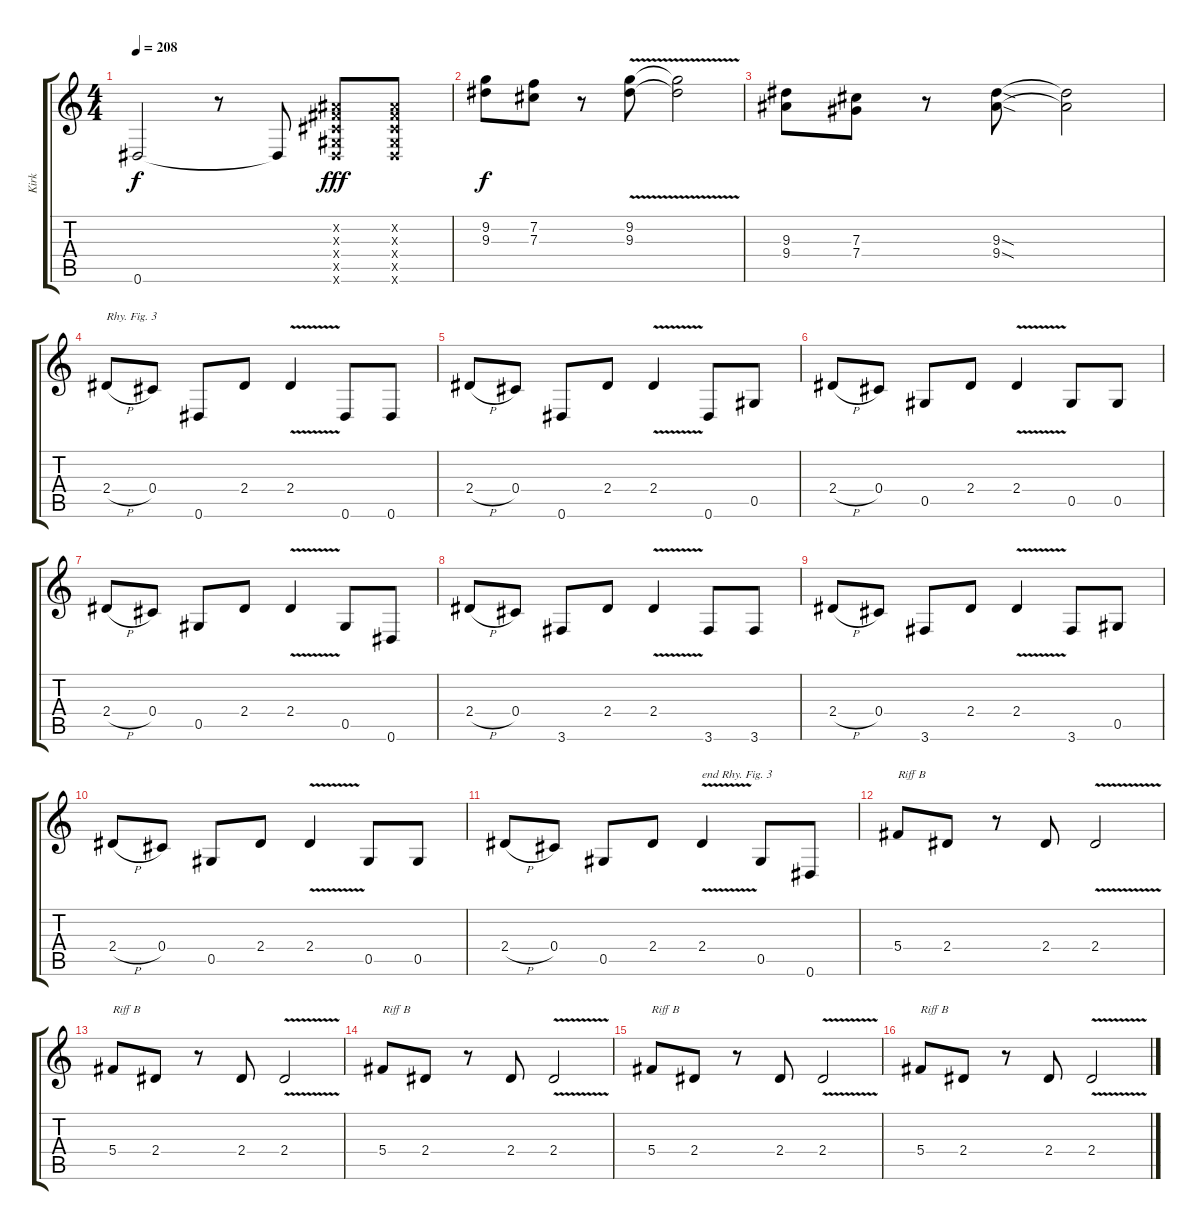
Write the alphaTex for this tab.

\track ("Kirk" "Kirk") {instrument distortionguitar}
\staff {score tabs}
\tuning (Eb4 Bb3 Gb3 Db3 Ab2 Eb2) {hide}
\ts (4 4)
\tempo 208
\clef g2
\ks c
0.6{t}.2{dy f} r.8 0.6{t}.8 (0.2{x} 0.3{x} 0.4{x} 0.5{x} 0.6{x}).8{dy fff} (0.2{x} 0.3{x} 0.4{x} 0.5{x} 0.6{x}).8 |
(9.2 9.3).8{dy f} (7.2 7.3).8 r.8 (9.2{v} 9.3{v}).8 (9.2{t} 9.3{t}).2 |
(9.3 9.4).8 (7.3 7.4).8 r.8 (9.3{sod} 9.4{sod}).8 (9.3{t} 9.4{t}).2 |
2.4{h}.8{txt "Rhy. Fig. 3"} 0.4.8 0.6.8 2.4.8 2.4{v}.4 0.6.8 0.6.8 |
2.4{h}.8 0.4.8 0.6.8 2.4.8 2.4{v}.4 0.6.8 0.5.8 |
2.4{h}.8 0.4.8 0.5.8 2.4.8 2.4{v}.4 0.5.8 0.5.8 |
2.4{h}.8 0.4.8 0.5.8 2.4.8 2.4{v}.4 0.5.8 0.6.8 |
2.4{h}.8 0.4.8 3.6.8 2.4.8 2.4{v}.4 3.6.8 3.6.8 |
2.4{h}.8 0.4.8 3.6.8 2.4.8 2.4{v}.4 3.6.8 0.5.8 |
2.4{h}.8 0.4.8 0.5.8 2.4.8 2.4{v}.4 0.5.8 0.5.8 |
2.4{h}.8 0.4.8 0.5.8 2.4.8 2.4{v}.4{txt "end Rhy. Fig. 3"} 0.5.8 0.6.8 |
5.4.8{txt "Riff B"} 2.4.8 r.8 2.4.8 2.4{v}.2 |
5.4.8{txt "Riff B"} 2.4.8 r.8 2.4.8 2.4{v}.2 |
5.4.8{txt "Riff B"} 2.4.8 r.8 2.4.8 2.4{v}.2 |
5.4.8{txt "Riff B"} 2.4.8 r.8 2.4.8 2.4{v}.2 |
5.4.8{txt "Riff B"} 2.4.8 r.8 2.4.8 2.4{v}.2
